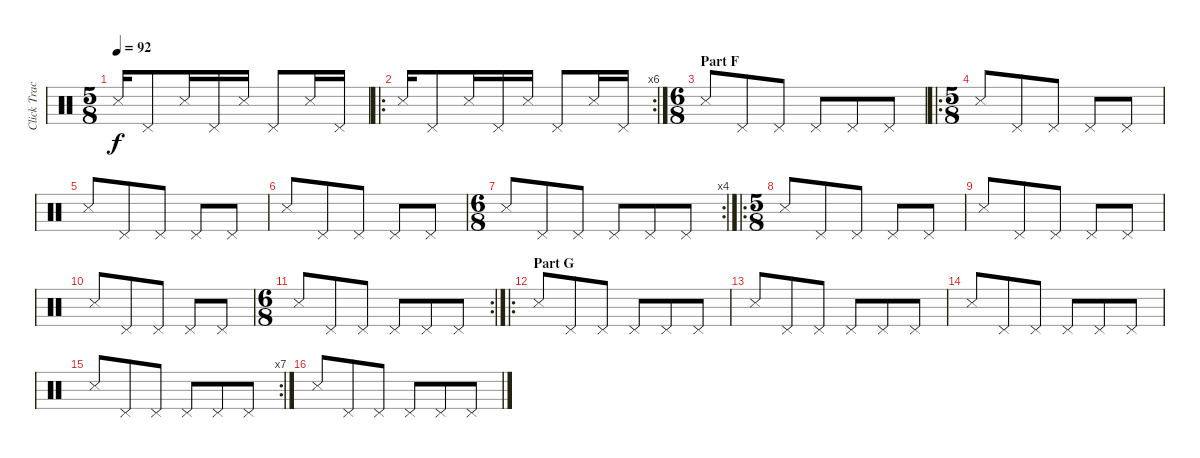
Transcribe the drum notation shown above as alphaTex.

\track ("Click Track" "Click Trac") {instrument percussion}
\staff {score}
\articulation defaults
\ts (5 8)
\tempo 92
\clef neutral
\ks c "Snare (side stick) 3".16{dy f} "Pedal Hi-Hat (hit)".8 "Snare (side stick) 3".16 "Pedal Hi-Hat (hit)".16 "Snare (side stick) 3".16 "Pedal Hi-Hat (hit)".8 "Snare (side stick) 3".16 "Pedal Hi-Hat (hit)".16
|
\ro
\rc 6 "Snare (side stick) 3".16 "Pedal Hi-Hat (hit)".8 "Snare (side stick) 3".16 "Pedal Hi-Hat (hit)".16 "Snare (side stick) 3".16 "Pedal Hi-Hat (hit)".8 "Snare (side stick) 3".16 "Pedal Hi-Hat (hit)".16
|
\ts (6 8)
\section ("" "Part F")
"Snare (side stick) 3".8 "Pedal Hi-Hat (hit)".8 "Pedal Hi-Hat (hit)".8 "Pedal Hi-Hat (hit)".8 "Pedal Hi-Hat (hit)".8 "Pedal Hi-Hat (hit)".8 |
\ro
\ts (5 8)
"Snare (side stick) 3".8 "Pedal Hi-Hat (hit)".8 "Pedal Hi-Hat (hit)".8 "Pedal Hi-Hat (hit)".8 "Pedal Hi-Hat (hit)".8 |
"Snare (side stick) 3".8 "Pedal Hi-Hat (hit)".8 "Pedal Hi-Hat (hit)".8 "Pedal Hi-Hat (hit)".8 "Pedal Hi-Hat (hit)".8 |
"Snare (side stick) 3".8 "Pedal Hi-Hat (hit)".8 "Pedal Hi-Hat (hit)".8 "Pedal Hi-Hat (hit)".8 "Pedal Hi-Hat (hit)".8 |
\rc 4
\ts (6 8)
"Snare (side stick) 3".8 "Pedal Hi-Hat (hit)".8 "Pedal Hi-Hat (hit)".8 "Pedal Hi-Hat (hit)".8 "Pedal Hi-Hat (hit)".8 "Pedal Hi-Hat (hit)".8 |
\ro
\ts (5 8)
"Snare (side stick) 3".8 "Pedal Hi-Hat (hit)".8 "Pedal Hi-Hat (hit)".8 "Pedal Hi-Hat (hit)".8 "Pedal Hi-Hat (hit)".8 |
"Snare (side stick) 3".8 "Pedal Hi-Hat (hit)".8 "Pedal Hi-Hat (hit)".8 "Pedal Hi-Hat (hit)".8 "Pedal Hi-Hat (hit)".8 |
"Snare (side stick) 3".8 "Pedal Hi-Hat (hit)".8 "Pedal Hi-Hat (hit)".8 "Pedal Hi-Hat (hit)".8 "Pedal Hi-Hat (hit)".8 |
\rc 2
\ts (6 8)
"Snare (side stick) 3".8 "Pedal Hi-Hat (hit)".8 "Pedal Hi-Hat (hit)".8 "Pedal Hi-Hat (hit)".8 "Pedal Hi-Hat (hit)".8 "Pedal Hi-Hat (hit)".8 |
\ro
\section ("" "Part G")
"Snare (side stick) 3".8 "Pedal Hi-Hat (hit)".8 "Pedal Hi-Hat (hit)".8 "Pedal Hi-Hat (hit)".8 "Pedal Hi-Hat (hit)".8 "Pedal Hi-Hat (hit)".8 |
"Snare (side stick) 3".8 "Pedal Hi-Hat (hit)".8 "Pedal Hi-Hat (hit)".8 "Pedal Hi-Hat (hit)".8 "Pedal Hi-Hat (hit)".8 "Pedal Hi-Hat (hit)".8 |
"Snare (side stick) 3".8 "Pedal Hi-Hat (hit)".8 "Pedal Hi-Hat (hit)".8 "Pedal Hi-Hat (hit)".8 "Pedal Hi-Hat (hit)".8 "Pedal Hi-Hat (hit)".8 |
\rc 7 "Snare (side stick) 3".8 "Pedal Hi-Hat (hit)".8 "Pedal Hi-Hat (hit)".8 "Pedal Hi-Hat (hit)".8 "Pedal Hi-Hat (hit)".8 "Pedal Hi-Hat (hit)".8
|
"Snare (side stick) 3".8 "Pedal Hi-Hat (hit)".8 "Pedal Hi-Hat (hit)".8 "Pedal Hi-Hat (hit)".8 "Pedal Hi-Hat (hit)".8 "Pedal Hi-Hat (hit)".8
